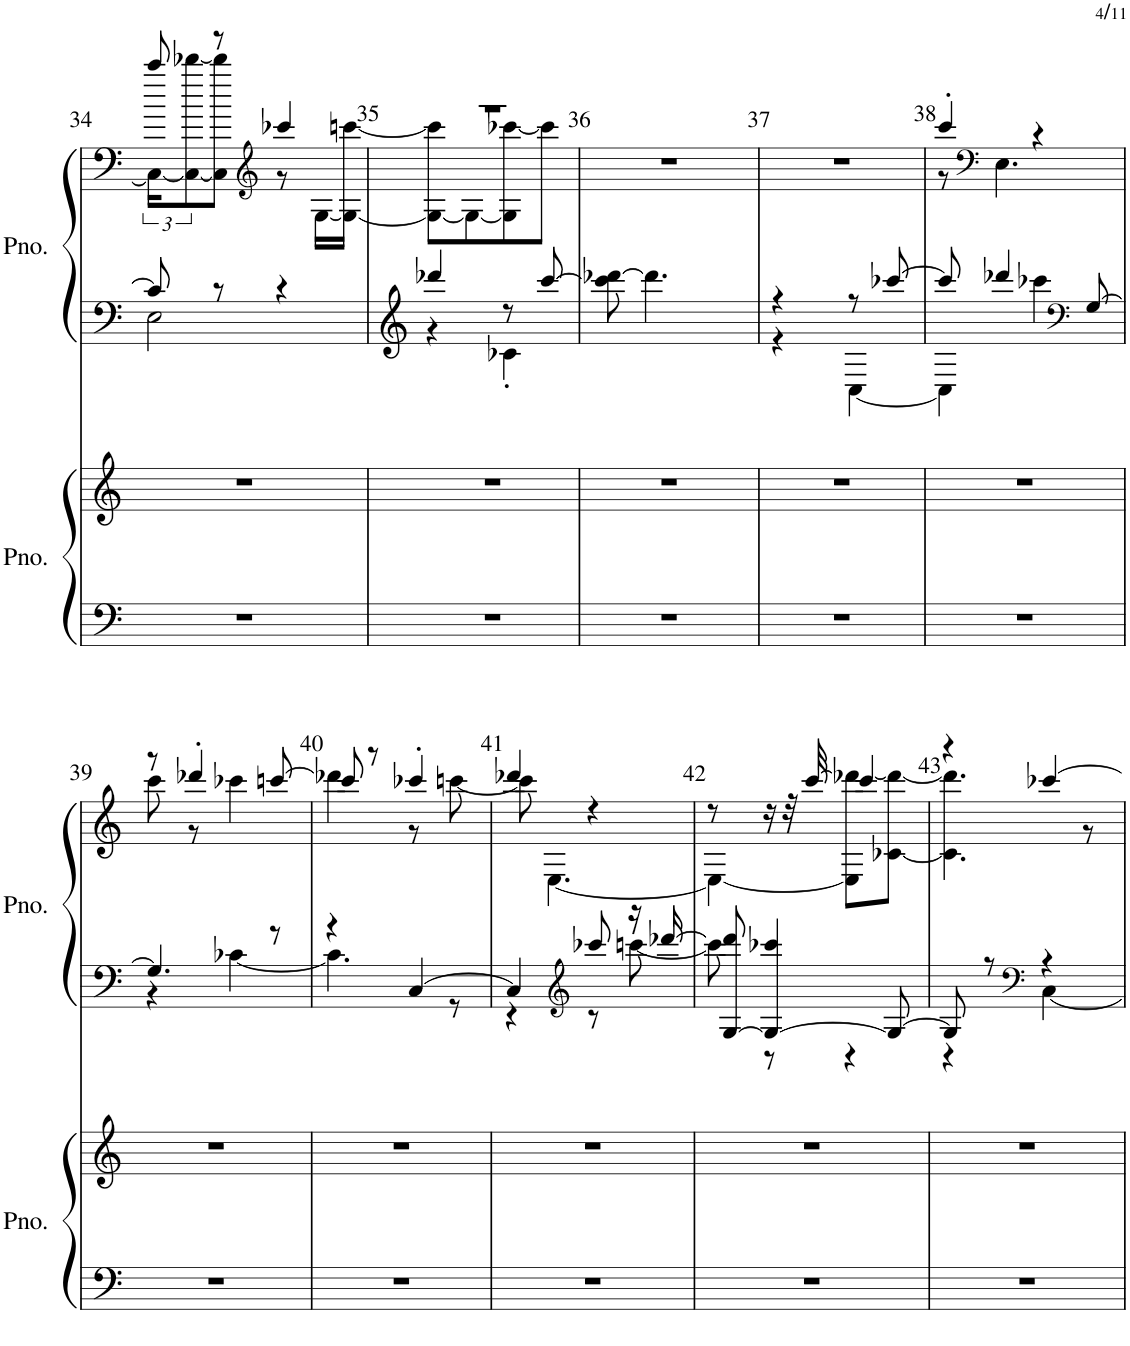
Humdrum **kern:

**kern	**kern	**kern	**kern
*part2	*part2	*part1	*part1
*staff4	*staff3	*staff2	*staff1
*I"ピアノ	*	*I"ピアノ	*
!!LO:PB:g=z
*clefF4	*clefG2	*clefF4	*clefF4
*k[]	*k[]	*k[]	*k[]
*M4/8	*M4/8	*M4/8	*M4/8
=34	=34	=34	=34
*	*	*^	*^
2r	2r	8c-/]	2E\	8ccc/	24C\KL_
.	.	.	.	.	12C\_ [12ddd-X\
.	.	8r	.	8r	8C\] 8ddd-\]J
*	*	*	*	*clefG2	*
.	.	4r	.	4ccc-X/	8r
.	.	.	.	.	[16G\LL
.	.	.	.	.	16G\_ [16cccn\JJ
=35	=35	=35	=35	=35	=35
2r	2r	4ddd-X/	4r	2r	8G\_ 8ccc\]L
.	.	.	.	.	8G\_
.	.	8r	4c-X'\	.	8G\] [8ccc-X\
.	.	[8ccc/	.	.	8ccc-\J]
*	*	*v	*v	*	*
*	*	*	*v	*v
=36	=36	=36	=36
2r	2r	8ccc\] [8ddd-X\	2r
.	.	4.ddd-\]	.
=37	=37	=37	=37
*	*	*^	*
2r	2r	4r	4r	2r
.	.	8r	[4C\	.
.	.	[8ccc-X/	.	.
=38	=38	=38	=38	=38
*	*	*	*	*^
2r	2r	8ccc-/]	4C\]	4ccc'/	8r
*	*	*	*	*clefF4	*
.	.	4ddd-X/	.	.	4.E\
.	.	.	4ccc-X\	4r	.
*	*	*clefF4	*	*	*
.	.	[8G/	.	.	.
!!LO:LB:g=z	!!
=39	=39	=39	=39	=39	=39
2r	2r	4.G/]	4r	8r	8ccc\
.	.	.	.	4ddd-X'/	8r
.	.	.	[4c-X\	.	4ccc-X\
.	.	8r	.	[8cccn/	.
=40	=40	=40	=40	=40	=40
2r	2r	4r	4.c-\]	8ccc/]	4ddd-X\
.	.	.	.	8r	.
.	.	[4C/	.	4ccc-X'/	8r
.	.	.	8r	.	[8cccn\
=41	=41	=41	=41	=41	=41
2r	2r	4C/]	4r	4ddd-X/	8ccc\]
.	.	.	.	.	[4.E\
*	*	*clefG2	*	*	*
.	.	8ccc-X/	8r	4r	.
.	.	16r	[8cccn\	.	.
.	.	[16ddd-X/	.	.	.
=42	=42	=42	=42	=42	=42
2r	2r	[8G/ 8ddd-/]	8ccc\]	8r	4E\_
.	.	4G/_ 4ccc-X/	8r	16r	.
.	.	.	.	32r	.
.	.	.	.	[32ccc/	.
.	.	.	4r	4ccc/]	8E\] [8ddd-X\L
.	.	8G/_	.	.	[8c-X\ 8ddd-\_J
=43	=43	=43	=43	=43	=43
2r	2r	8G/]	4r	4r	4.c-\] 4.ddd-\]
.	.	8r	.	.	.
*	*	*clefF4	*	*	*
.	.	4r	[4C\	[4ccc-X/	.
.	.	.	.	.	8r
*	*	*v	*v	*	*
*	*	*	*v	*v
=	=	=	=
*-	*-	*-	*-
